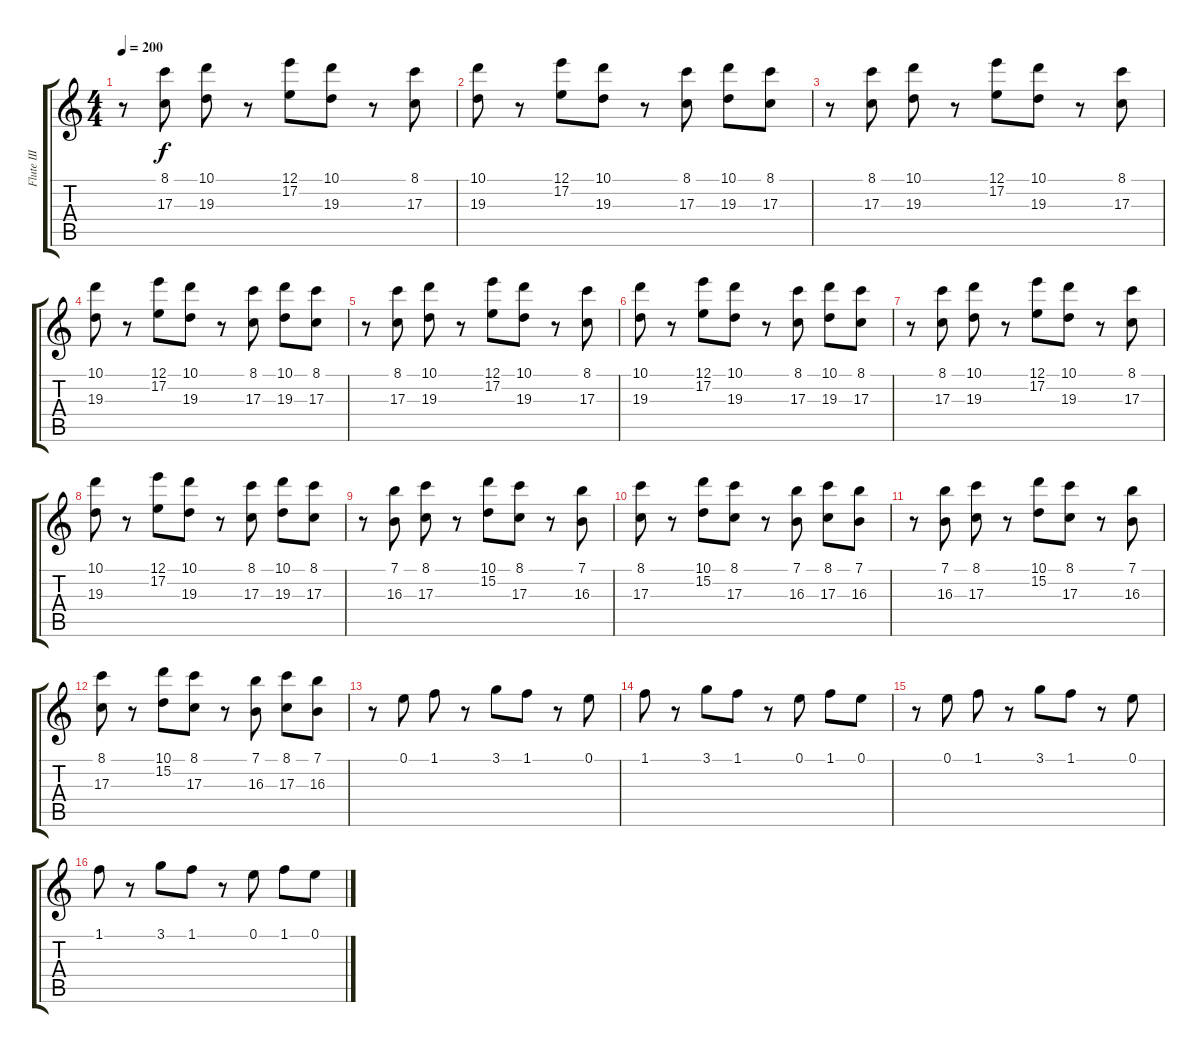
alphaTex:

\track ("Flute III" "Flute III") {instrument flute}
\staff {score tabs}
\tuning (E5 B3 G3 D3 A2 E2) {hide}
\ts (4 4)
\tempo 200
\clef g2
\ks c
r.8{dy f} (8.1 17.3).8 (10.1 19.3).8 r.8 (12.1 17.2).8 (10.1 19.3).8 r.8 (8.1 17.3).8 |
(10.1 19.3).8 r.8 (12.1 17.2).8 (10.1 19.3).8 r.8 (8.1 17.3).8 (10.1 19.3).8 (8.1 17.3).8 |
r.8 (8.1 17.3).8 (10.1 19.3).8 r.8 (12.1 17.2).8 (10.1 19.3).8 r.8 (8.1 17.3).8 |
(10.1 19.3).8 r.8 (12.1 17.2).8 (10.1 19.3).8 r.8 (8.1 17.3).8 (10.1 19.3).8 (8.1 17.3).8 |
r.8 (8.1 17.3).8 (10.1 19.3).8 r.8 (12.1 17.2).8 (10.1 19.3).8 r.8 (8.1 17.3).8 |
(10.1 19.3).8 r.8 (12.1 17.2).8 (10.1 19.3).8 r.8 (8.1 17.3).8 (10.1 19.3).8 (8.1 17.3).8 |
r.8 (8.1 17.3).8 (10.1 19.3).8 r.8 (12.1 17.2).8 (10.1 19.3).8 r.8 (8.1 17.3).8 |
(10.1 19.3).8 r.8 (12.1 17.2).8 (10.1 19.3).8 r.8 (8.1 17.3).8 (10.1 19.3).8 (8.1 17.3).8 |
r.8 (7.1 16.3).8 (8.1 17.3).8 r.8 (10.1 15.2).8 (8.1 17.3).8 r.8 (7.1 16.3).8 |
(8.1 17.3).8 r.8 (10.1 15.2).8 (8.1 17.3).8 r.8 (7.1 16.3).8 (8.1 17.3).8 (7.1 16.3).8 |
r.8 (7.1 16.3).8 (8.1 17.3).8 r.8 (10.1 15.2).8 (8.1 17.3).8 r.8 (7.1 16.3).8 |
(8.1 17.3).8 r.8 (10.1 15.2).8 (8.1 17.3).8 r.8 (7.1 16.3).8 (8.1 17.3).8 (7.1 16.3).8 |
r.8 0.1.8 1.1.8 r.8 3.1.8 1.1.8 r.8 0.1.8 |
1.1.8 r.8 3.1.8 1.1.8 r.8 0.1.8 1.1.8 0.1.8 |
r.8 0.1.8 1.1.8 r.8 3.1.8 1.1.8 r.8 0.1.8 |
1.1.8 r.8 3.1.8 1.1.8 r.8 0.1.8 1.1.8 0.1.8
